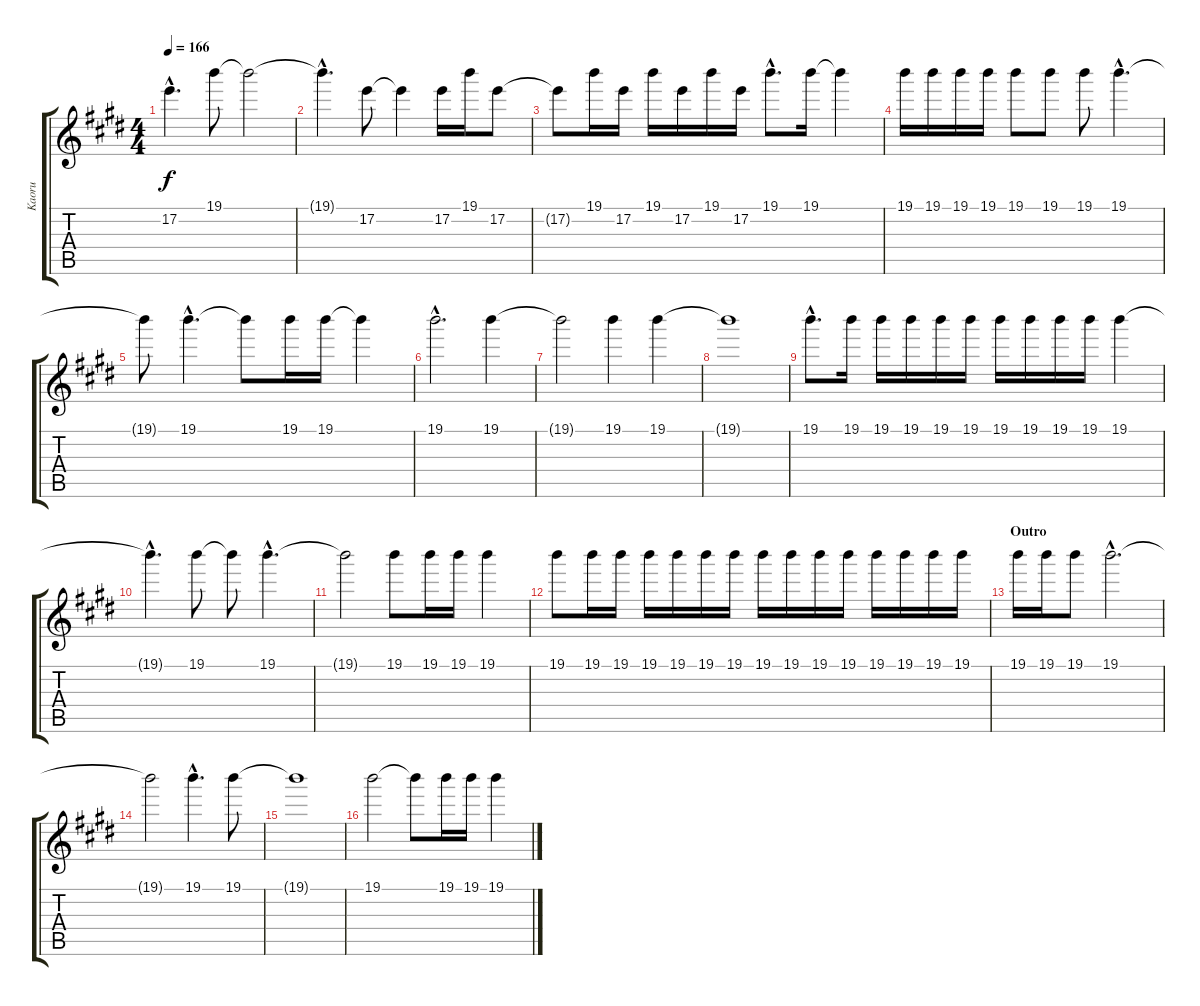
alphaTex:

\track ("Kaoru" "Kaoru") {instrument distortionguitar}
\staff {score tabs}
\tuning (E4 B3 G3 D3 A2 E2) {hide}
\ts (4 4)
\tempo 166
\clef g2
\ks e
17.2{hac}.4{d dy f} 19.1.8 19.1{t}.2 |
19.1{hac t}.4{d} 17.2.8 17.2{t}.4 17.2.16 19.1.16 17.2.8 |
17.2{t}.8 19.1.16 17.2.16 19.1.16 17.2.16 19.1.16 17.2.16 19.1{hac}.8{d} 19.1.16 19.1{t}.4 |
19.1.16 19.1.16 19.1.16 19.1.16 19.1.8 19.1.8 19.1.8 19.1{hac}.4{d} |
19.1{t}.8 19.1{hac}.4{d volume 10} 19.1{t}.8 19.1.16 19.1.16 19.1{t}.4 |
19.1{hac}.2{d} 19.1.4 |
19.1{t}.2 19.1.4 19.1.4 |
19.1{t}.1 |
19.1{hac}.8{d} 19.1.16 19.1.16 19.1.16 19.1.16 19.1.16 19.1.16 19.1.16 19.1.16 19.1.16 19.1.4 |
19.1{hac t}.4{d} 19.1.8 19.1{t}.8 19.1{hac}.4{d} |
19.1{t}.2 19.1.8 19.1.16 19.1.16 19.1.4 |
19.1.8 19.1.16 19.1.16 19.1.16 19.1.16 19.1.16 19.1.16 19.1.16 19.1.16 19.1.16 19.1.16 19.1.16 19.1.16 19.1.16 19.1.16 |
\section ("" "Outro")
19.1.16 19.1.16 19.1.8 19.1{hac}.2{d} |
19.1{t}.2 19.1{hac}.4{d} 19.1.8 |
19.1{t}.1 |
19.1.2 19.1{t}.8 19.1.16 19.1.16 19.1.4
